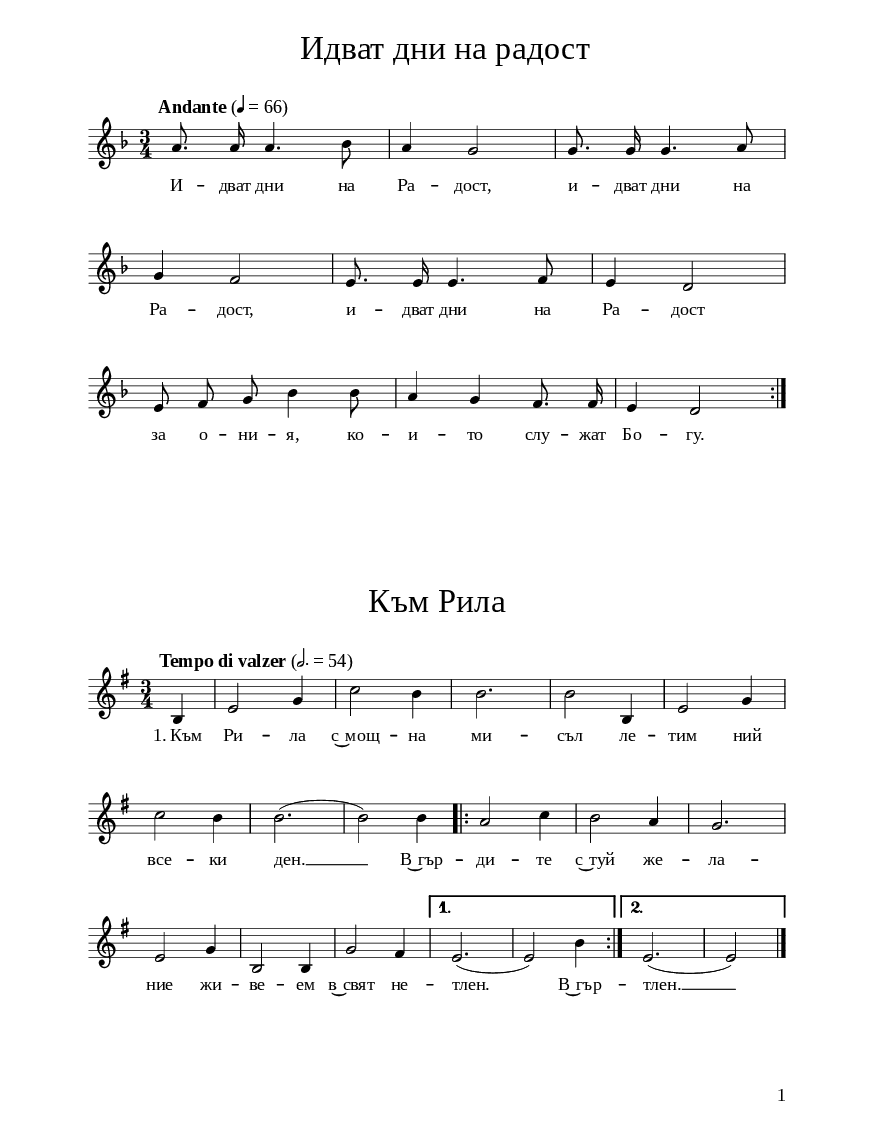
\version "2.24.2"

% include paper part and global functions
\include "include/globals.ily"

\bookpart {
  \label #'ref056_1
  \tocItem \markup "Идват дни на радост – Idvat dni na radost"
  \include "include/bookpart-paper.ily"
  \score {
    \include "include/score-layout.ily"

    \new Voice \absolute  {
      \clef treble
      \key d \minor
      \time 3/4
      \autoBeamOff
      \tempoFunc "Andante" 4 "66"
        a'8. a'16 a'4. bes'8 | a'4 g'2 | g'8. g'16 g'4. a'8 | \break
        g'4 f'2 | e'8. e'16 e'4. f'8 | e'4 d'2 | \break
        e'8 f'8 g'8 bes'4 bes'8 | a'4 g'4 f'8. f'16 | e'4 d'2 | \bar ":|."
    }

    \addlyrics {
      И -- дват дни на Ра -- дост, и -- дват дни на
      Ра -- дост, и -- дват дни на Ра -- дост
      за о -- ни -- я, ко -- и -- то слу -- жат Бо -- гу.
    }

    \header {
      title = \titleFunc "  Идват дни на радост" "Idvat dni na radost"
    }

    \midi{}

  } % score

  % include foreign translation(s) of the song
  \markup \empty-two
  

  \markup \empty-two

    \label #'ref056_2
  \tocItem \markup "Към Рила – Kăm Rila"

  \include "include/bookpart-paper.ily"
  \score {
    \include "include/score-layout.ily"

    \new Voice \absolute  {
      \clef treble
      \key e \minor
      \time 3/4
      \tempoFunc "Tempo di valzer" 2. "54"
      \partial 4 b4 | e'2 g'4 | c''2 b'4 | b'2. | b'2 b4 | e'2 g'4 | \break
      c''2 b'4 | b'2. ( | b'2 ) b'4 |
      \repeat volta 2 {
        a'2 c''4 | b'2 a'4 | g'2. \break
        e'2 g'4 | b2 b4 | g'2 fis'4
      }
      \alternative {
        { e'2. ( | e'2 ) b'4 | }
        { e'2. ( | e'2 ) \bar "|." }
      }
    }

    \addlyrics {
      "1. Към" Ри -- ла с~мощ -- на ми -- съл ле -- тим ний
      все -- ки ден. __ В~гър -- ди -- те с~туй же -- ла --
      ние жи -- ве -- ем в~свят не -- тлен. В~гър -- тлен. __ 
    }

    \header {
      title = \titleFunc "Към Рила" "Kăm Rila"
    }

    \midi{}

  } % score

  \markup \fontsize #bgCoupletFontSize {
    \hspace #5
    \override #`(baseline-skip . ,bgCoupletBaselineSkip)
    \column {
     
      \line { 2. Отново ще се срещнем  }
      \line {   "   " при рилските очи. }
      \line {   "   " Тук нашата цигулка }
      \line {   "   " с нов тон ще зазвучи. }

      \line { " " }
      \line { 3. Душите ни  – цигулки }
      \line {   "   " ще леят красота, }
      \line {   "   " защото с тях ще свири  }
      \line {   "   " Доброто, Любовта. }

      \line { " " }
      \line { 4. Ще идем ний на Рила, }
      \line {   "   " ще видим Мусала, }
      \line {   "   " безкрайната Природа  }
      \line {   "   " и своя мил Баща. }
    }

  } % markup

  \markup \empty-two

  

} % bookpart
